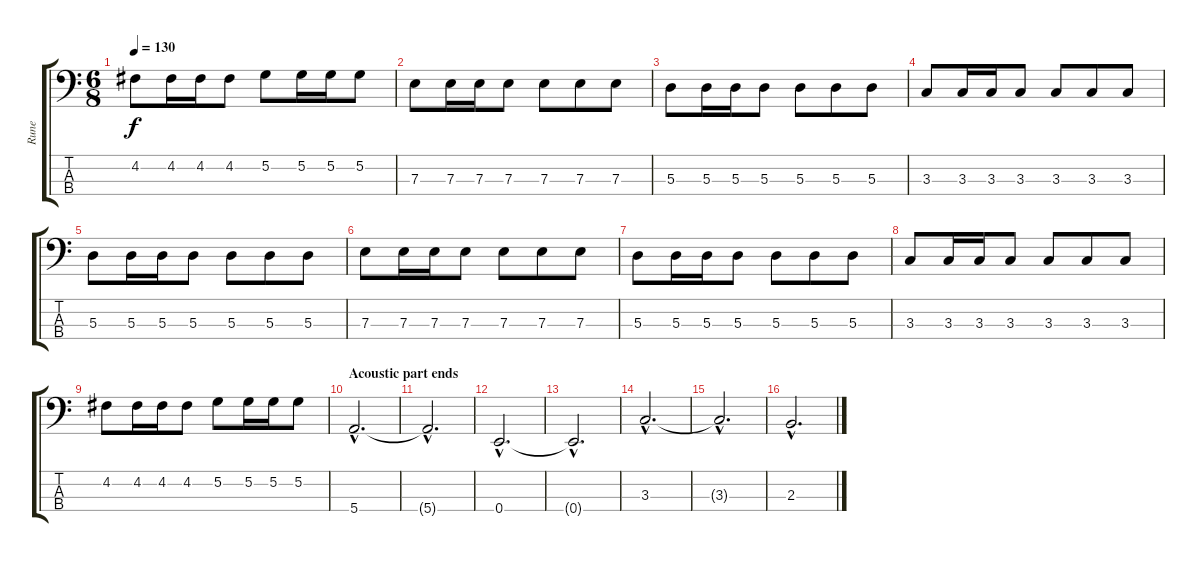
\track ("Rune" "Rune") {instrument electricbassfinger}
\staff {score tabs}
\tuning (G2 D2 A1 E1) {hide}
\ts (6 8)
\tempo 130
\clef f4
\ks c
4.2.8{dy f} 4.2.16 4.2.16 4.2.8 5.2.8 5.2.16 5.2.16 5.2.8 |
7.3.8 7.3.16 7.3.16 7.3.8 7.3.8 7.3.8 7.3.8 |
5.3.8 5.3.16 5.3.16 5.3.8 5.3.8 5.3.8 5.3.8 |
3.3.8 3.3.16 3.3.16 3.3.8 3.3.8 3.3.8 3.3.8 |
5.3.8 5.3.16 5.3.16 5.3.8 5.3.8 5.3.8 5.3.8 |
7.3.8 7.3.16 7.3.16 7.3.8 7.3.8 7.3.8 7.3.8 |
5.3.8 5.3.16 5.3.16 5.3.8 5.3.8 5.3.8 5.3.8 |
3.3.8 3.3.16 3.3.16 3.3.8 3.3.8 3.3.8 3.3.8 |
4.2.8 4.2.16 4.2.16 4.2.8 5.2.8 5.2.16 5.2.16 5.2.8 |
\section ("" "Acoustic part ends")
5.4{hac}.2{d} |
5.4{hac t}.2{d} |
0.4{hac}.2{d} |
0.4{hac t}.2{d} |
3.3{hac}.2{d} |
3.3{hac t}.2{d} |
2.3{hac}.2{d}
